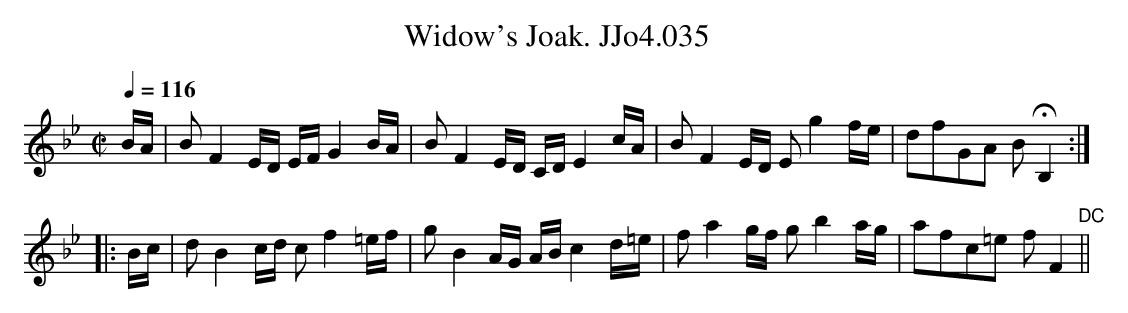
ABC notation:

X:1
T:Widow's Joak. JJo4.035
M:C|
L:1/8
Q:1/4=116
K:Bb
B/A/|BF2E/D/ E/F/G2B/A/|BF2E/D/ C/D/E2c/A/|BF2E/D/ Eg2f/e/|dfGA BHB,2:|
|:B/c/|dB2c/d/ cf2=e/f/|gB2A/G/ A/B/c2d/=e/|fa2g/f/ gb2a/g/|afc=e fF2"DC"||
